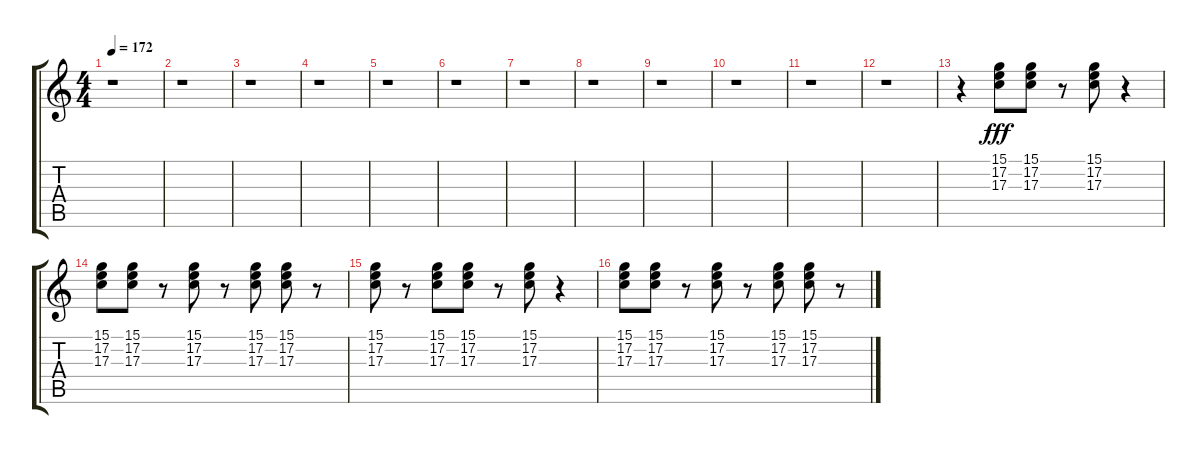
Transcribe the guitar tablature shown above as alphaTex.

\track "" {instrument harmonica}
\staff {score tabs}
\tuning (E4 B3 G3 D3 A2 E2) {hide}
\ts (4 4)
\tempo 172
\clef g2
\ks c
r.1{dy fff} |
r.1 |
r.1 |
r.1 |
r.1 |
r.1 |
r.1 |
r.1 |
r.1 |
r.1 |
r.1 |
r.1 |
r.4 (15.1 17.2 17.3).8 (15.1 17.2 17.3).8 r.8 (15.1 17.2 17.3).8 r.4 |
(15.1 17.2 17.3).8 (15.1 17.2 17.3).8 r.8 (15.1 17.2 17.3).8 r.8 (15.1 17.2 17.3).8 (15.1 17.2 17.3).8 r.8 |
(15.1 17.2 17.3).8 r.8 (15.1 17.2 17.3).8 (15.1 17.2 17.3).8 r.8 (15.1 17.2 17.3).8 r.4 |
(15.1 17.2 17.3).8 (15.1 17.2 17.3).8 r.8 (15.1 17.2 17.3).8 r.8 (15.1 17.2 17.3).8 (15.1 17.2 17.3).8 r.8
